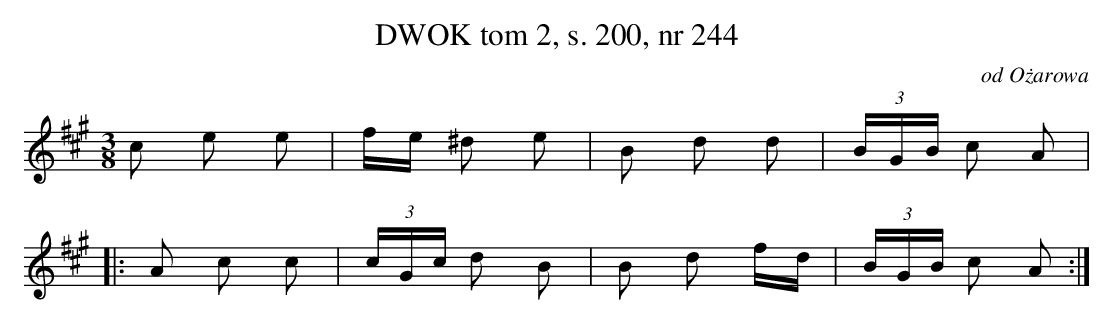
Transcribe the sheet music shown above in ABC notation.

X:1
T:DWOK tom 2, s. 200, nr 244
O:od Ożarowa
L:1/16
M:3/8
K:A
c2 e2 e2|fe ^d2 e2|B2 d2 d2| (3BGB c2 A2|
|:A2 c2 c2| (3cGc d2 B2|B2 d2 fd| (3BGB c2 A2:|
